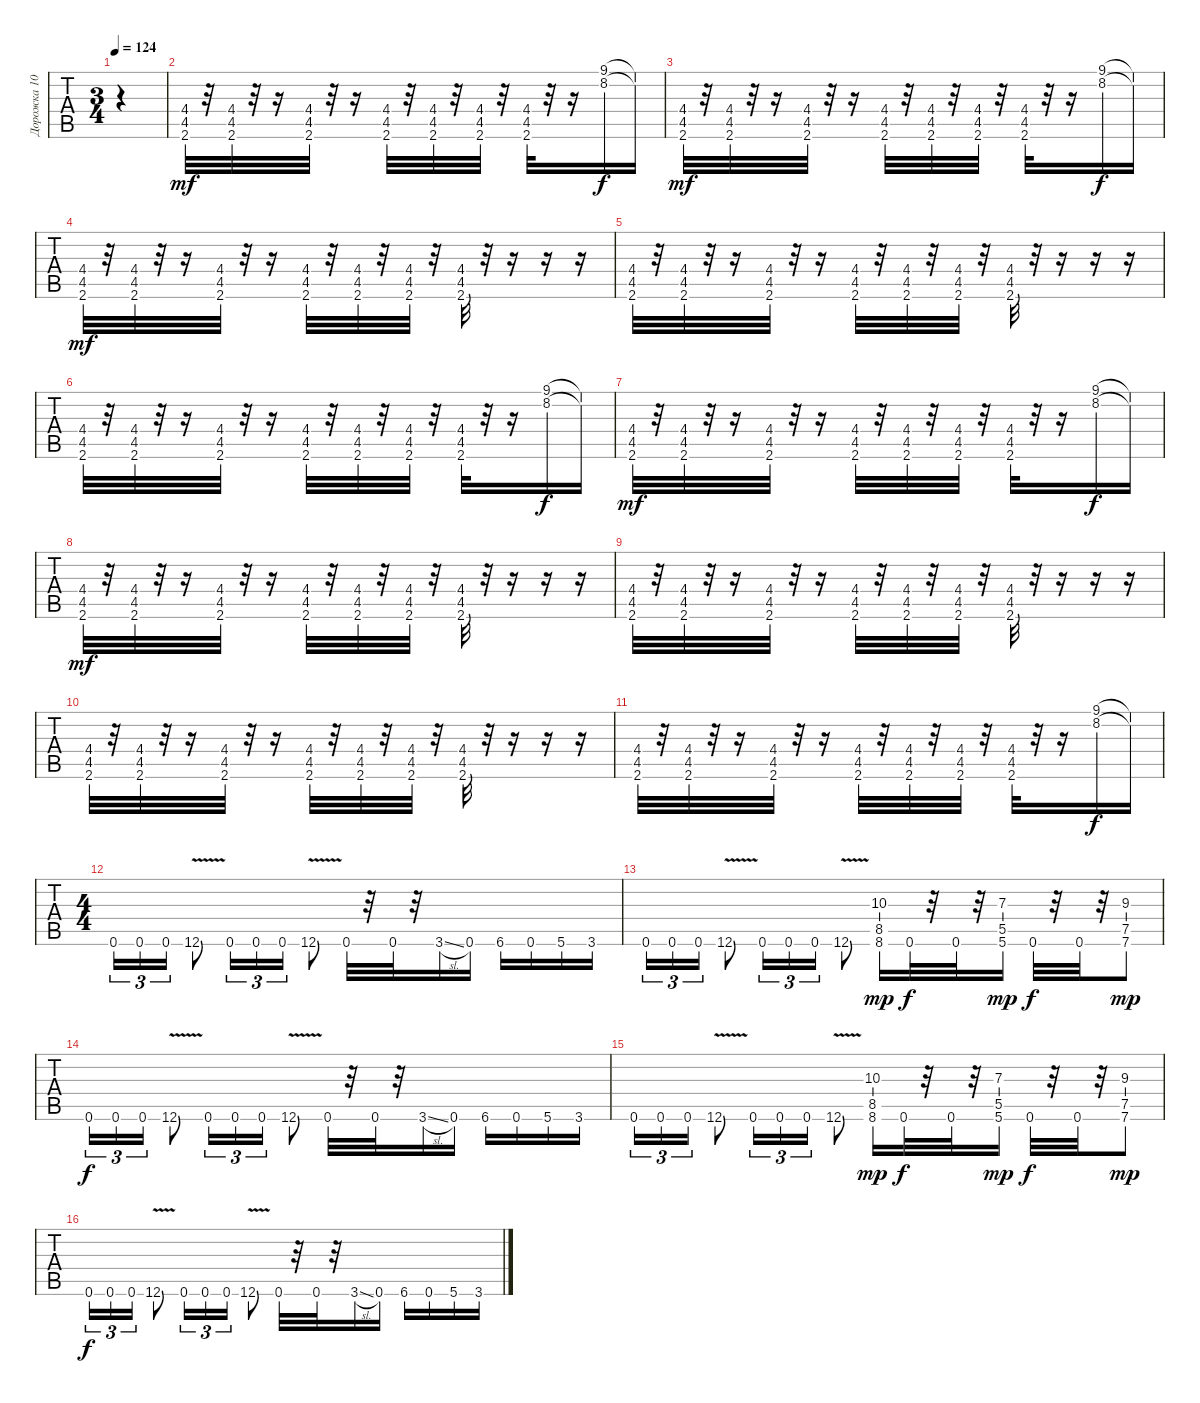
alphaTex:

\track ("Дорожка 10" "Дорожка 10") {instrument distortionguitar}
\staff {tabs}
\tuning (D4 A3 F3 C3 G2 D2) {hide}
\ts (3 4)
\tempo 124
\clef g2
\ks c
|
(4.4 4.5 2.6).32{dy mf} r.32 (4.4 4.5 2.6).32 r.32 r.16 (4.4 4.5 2.6).32 r.32 r.16 (4.4 4.5 2.6).32 r.32 (4.4 4.5 2.6).32 r.32 (4.4 4.5 2.6).32 r.32 (4.4 4.5 2.6).32 r.32 r.16 (9.1 8.2).16{dy f} (9.1{t} 8.2{t}).16 |
(4.4 4.5 2.6).32{dy mf} r.32 (4.4 4.5 2.6).32 r.32 r.16 (4.4 4.5 2.6).32 r.32 r.16 (4.4 4.5 2.6).32 r.32 (4.4 4.5 2.6).32 r.32 (4.4 4.5 2.6).32 r.32 (4.4 4.5 2.6).32 r.32 r.16 (9.1 8.2).16{dy f} (9.1{t} 8.2{t}).16 |
(4.4 4.5 2.6).32{dy mf} r.32 (4.4 4.5 2.6).32 r.32 r.16 (4.4 4.5 2.6).32 r.32 r.16 (4.4 4.5 2.6).32 r.32 (4.4 4.5 2.6).32 r.32 (4.4 4.5 2.6).32 r.32 (4.4 4.5 2.6).32 r.32 r.16 r.16 r.16 |
(4.4 4.5 2.6).32 r.32 (4.4 4.5 2.6).32 r.32 r.16 (4.4 4.5 2.6).32 r.32 r.16 (4.4 4.5 2.6).32 r.32 (4.4 4.5 2.6).32 r.32 (4.4 4.5 2.6).32 r.32 (4.4 4.5 2.6).32 r.32 r.16 r.16 r.16 |
(4.4 4.5 2.6).32 r.32 (4.4 4.5 2.6).32 r.32 r.16 (4.4 4.5 2.6).32 r.32 r.16 (4.4 4.5 2.6).32 r.32 (4.4 4.5 2.6).32 r.32 (4.4 4.5 2.6).32 r.32 (4.4 4.5 2.6).32 r.32 r.16 (9.1 8.2).16{dy f} (9.1{t} 8.2{t}).16 |
(4.4 4.5 2.6).32{dy mf} r.32 (4.4 4.5 2.6).32 r.32 r.16 (4.4 4.5 2.6).32 r.32 r.16 (4.4 4.5 2.6).32 r.32 (4.4 4.5 2.6).32 r.32 (4.4 4.5 2.6).32 r.32 (4.4 4.5 2.6).32 r.32 r.16 (9.1 8.2).16{dy f} (9.1{t} 8.2{t}).16 |
(4.4 4.5 2.6).32{dy mf} r.32 (4.4 4.5 2.6).32 r.32 r.16 (4.4 4.5 2.6).32 r.32 r.16 (4.4 4.5 2.6).32 r.32 (4.4 4.5 2.6).32 r.32 (4.4 4.5 2.6).32 r.32 (4.4 4.5 2.6).32 r.32 r.16 r.16 r.16 |
(4.4 4.5 2.6).32 r.32 (4.4 4.5 2.6).32 r.32 r.16 (4.4 4.5 2.6).32 r.32 r.16 (4.4 4.5 2.6).32 r.32 (4.4 4.5 2.6).32 r.32 (4.4 4.5 2.6).32 r.32 (4.4 4.5 2.6).32 r.32 r.16 r.16 r.16 |
(4.4 4.5 2.6).32 r.32 (4.4 4.5 2.6).32 r.32 r.16 (4.4 4.5 2.6).32 r.32 r.16 (4.4 4.5 2.6).32 r.32 (4.4 4.5 2.6).32 r.32 (4.4 4.5 2.6).32 r.32 (4.4 4.5 2.6).32 r.32 r.16 r.16 r.16 |
(4.4 4.5 2.6).32 r.32 (4.4 4.5 2.6).32 r.32 r.16 (4.4 4.5 2.6).32 r.32 r.16 (4.4 4.5 2.6).32 r.32 (4.4 4.5 2.6).32 r.32 (4.4 4.5 2.6).32 r.32 (4.4 4.5 2.6).32 r.32 r.16 (9.1 8.2).16{dy f} (9.1{t} 8.2{t}).16 |
\ts (4 4)
0.6.16{tu (3 2)} 0.6.16{tu (3 2)} 0.6.16{tu (3 2)} 12.6{v}.8 0.6.16{tu (3 2)} 0.6.16{tu (3 2)} 0.6.16{tu (3 2)} 12.6{v}.8 0.6.32 r.32 0.6.32 r.32 3.6{sl}.16 0.6.16 6.6.16 0.6.16 5.6.16 3.6.16 |
0.6.16{tu (3 2)} 0.6.16{tu (3 2)} 0.6.16{tu (3 2)} 12.6{v}.8 0.6.16{tu (3 2)} 0.6.16{tu (3 2)} 0.6.16{tu (3 2)} 12.6{v}.8 (10.3 8.5 8.6).16{dy mp} 0.6.32{dy f} r.32 0.6.32 r.32 (7.3 5.5 5.6).16{dy mp} 0.6.32{dy f} r.32 0.6.32 r.32 (9.3 7.5 7.6).8{dy mp} |
0.6.16{tu (3 2) dy f} 0.6.16{tu (3 2)} 0.6.16{tu (3 2)} 12.6{v}.8 0.6.16{tu (3 2)} 0.6.16{tu (3 2)} 0.6.16{tu (3 2)} 12.6{v}.8 0.6.32 r.32 0.6.32 r.32 3.6{sl}.16 0.6.16 6.6.16 0.6.16 5.6.16 3.6.16 |
0.6.16{tu (3 2)} 0.6.16{tu (3 2)} 0.6.16{tu (3 2)} 12.6{v}.8 0.6.16{tu (3 2)} 0.6.16{tu (3 2)} 0.6.16{tu (3 2)} 12.6{v}.8 (10.3 8.5 8.6).16{dy mp} 0.6.32{dy f} r.32 0.6.32 r.32 (7.3 5.5 5.6).16{dy mp} 0.6.32{dy f} r.32 0.6.32 r.32 (9.3 7.5 7.6).8{dy mp} |
0.6.16{tu (3 2) dy f balance 8} 0.6.16{tu (3 2)} 0.6.16{tu (3 2)} 12.6{v}.8 0.6.16{tu (3 2)} 0.6.16{tu (3 2)} 0.6.16{tu (3 2)} 12.6{v}.8 0.6.32 r.32 0.6.32 r.32 3.6{sl}.16 0.6.16 6.6.16 0.6.16 5.6.16 3.6.16
